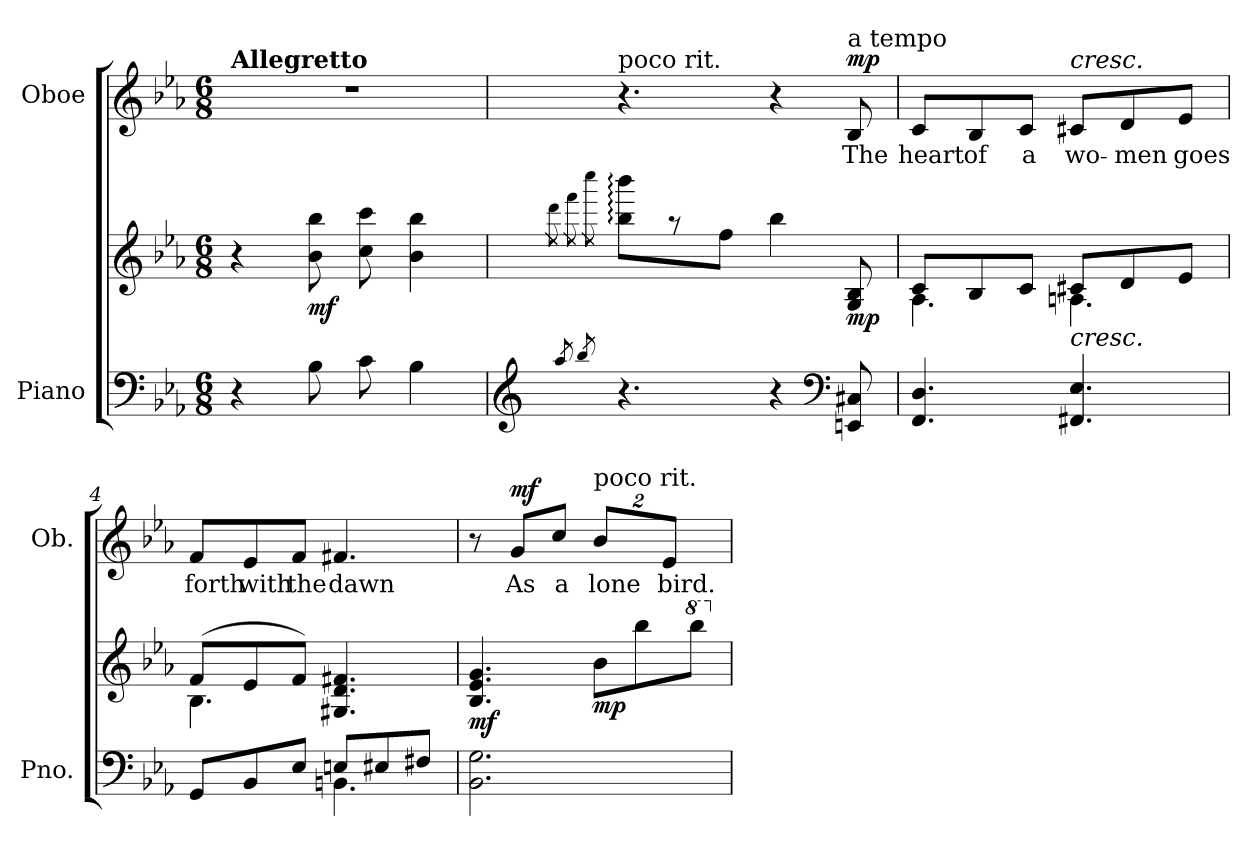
**kern	**kern	**dynam	**kern	**text	**dynam
*part2	*part2	*part2	*part1	*part1	*part1
*staff3	*staff2	*staff2/3	*staff1	*staff1	*staff1
*I"Piano	*	*	*I"Oboe	*	*
*I'Pno.	*	*	*I'Ob.	*	*
*clefF4	*clefG2	*	*clefG2	*	*
*k[b-e-a-]	*k[b-e-a-]	*	*k[b-e-a-]	*	*
*M6/8	*M6/8	*	*M6/8	*	*
=1	=1	=1	=1	=1	=1
!	!	!	!LO:TX:a:B:t=Allegretto	!	!
4r	4r	.	2.r	.	.
!	!	!LO:DY:b	!	!	!
8B-\	8b-\ 8bb-\	mf	.	.	.
8c\	8cc\ 8ccc\	.	.	.	.
4B-\	4b-\ 4bb-\	.	.	.	.
=2	=2	=2	=2	=2	=2
*clefG2	*	*	*	*	*
.	8qddd\	.	.	.	.
8qaa-/L	8qfff\	.	.	.	.
8qbb-/	8qcccc\J	.	.	.	.
*^	*	*	*	*	*
!	!	!	!	!LO:TX:a:t=poco rit.	!	!
2.ryy	4.r	8bb-\: 8bbb-\:L	.	4.r	.	.
.	.	8r	.	.	.	.
.	.	8ff\J	.	.	.	.
.	4r	4bb-\	.	4r	.	.
*clefF4	*	*	*	*	*	*
!	!	!	!	!LO:TX:a:t=a tempo	!	!
!	!	!	!LO:DY:b	!	!LO:LY:b	!LO:DY:a
.	8EEn/ 8C#X/	8G/ 8B-/	mp	8B-/	The	mp
=3	=3	=3	=3	=3	=3	=3
*	*	*^	*	*	*	*
!	!	!	!	!	!	!LO:LY:b	!
*v	*v	*	*	*	*	*	*
4.FF/ 4.D/	8c/L	4.A-\	.	8c/L	heart	.
!	!	!	!	!	!LO:LY:b	!
.	8B-/	.	.	8B-/	of	.
!	!	!	!	!	!LO:LY:b	!
.	8c/J	.	.	8c/J	a	.
!	!	!	!	!LO:TX:a:i:t=cresc.	!	!
!	!LO:TX:b:i:t=cresc.	!	!	!	!	!
!	!	!	!	!	!LO:LY:b	!
4.FF#X/ 4.E-/	8c#X/L	4.An\	.	8c#X/L	wo-	.
!	!	!	!	!	!LO:LY:b	!
.	8d/	.	.	8d/	-men	.
!	!	!	!	!	!LO:LY:b	!
.	8e-/J	.	.	8e-/J	goes	.
=4	=4	=4	=4	=4	=4	=4
*^	*	*	*	*	*	*
!	!	!	!	!	!	!LO:LY:b	!
8GG/L	4.ryy	(8f/L	4.B-\	.	8f/L	forth	.
!	!	!	!	!	!	!LO:LY:b	!
8BB-/	.	8e-/	.	.	8e-/	with	.
!	!	!	!	!	!	!LO:LY:b	!
8E-/J	.	8f/J)	.	.	8f/J	the	.
!	!	!	!	!	!	!LO:LY:b	!
8En/L	4.BBn\	4.G#X/ 4.d/ 4.f#X/	4.ryy	.	4.f#X/	dawn	.
8E#X/	.	.	.	.	.	.	.
8F#X/J	.	.	.	.	.	.	.
*v	*v	*	*	*	*	*	*
*	*v	*v	*	*	*	*
!!LO:LB:g=z
=5	=5	=5	=5	=5	=5
!	!	!LO:DY:b	!	!	!
2.BB-\ 2.G\	4.B-/ 4.e-/ 4.g/	mf	8r	.	.
!	!	!	!	!LO:LY:b	!LO:DY:a
.	.	.	8g/L	As	mf
!	!	!	!	!LO:LY:b	!
.	.	.	8cc/J	a	.
!	!	!	!LO:TX:a:t=poco rit.	!	!
!	!	!LO:DY:b	!	!LO:LY:b	!
.	8b-\L	mp	16%3b-/L	lone	.
.	8bb-\	.	.	.	.
!	!	!	!	!LO:LY:b	!
.	.	.	16%3e-/J	bird.	.
*	*8va	*	*	*	*
.	8bbb-\J	.	.	.	.
*	*X8va	*	*	*	*
=	=	=	=	=	=
*-	*-	*-	*-	*-	*-
